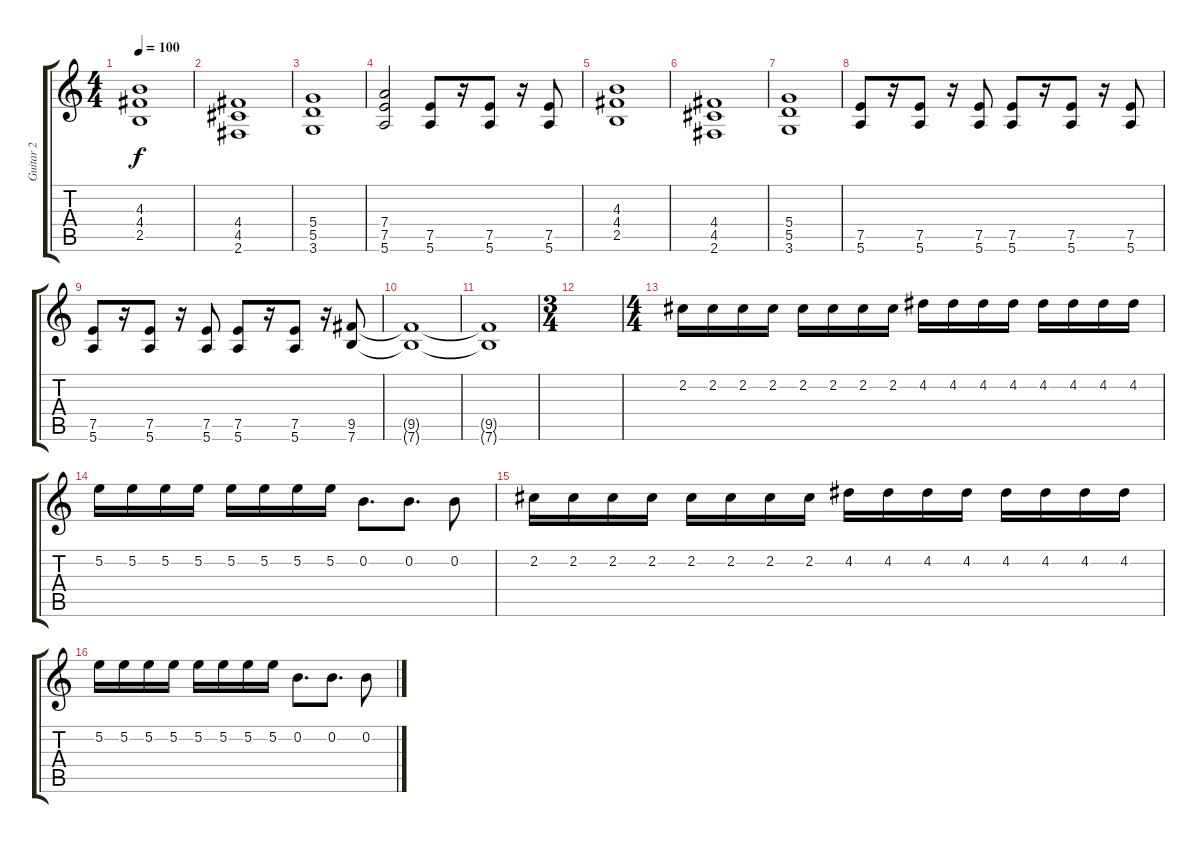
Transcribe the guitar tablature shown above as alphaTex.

\track ("Guitar 2" "Guitar 2") {instrument overdrivenguitar}
\staff {score tabs}
\tuning (E4 B3 G3 D3 A2 E2) {hide}
\ts (4 4)
\tempo 100
\clef g2
\ks c
(4.3 4.4 2.5).1{dy f} |
(4.4 4.5 2.6).1 |
(5.4 5.5 3.6).1 |
(7.4 7.5 5.6).2 (7.5 5.6).8 r.16 (7.5 5.6).8 r.16 (7.5 5.6).8 |
(4.3 4.4 2.5).1 |
(4.4 4.5 2.6).1 |
(5.4 5.5 3.6).1 |
(7.5 5.6).8 r.16 (7.5 5.6).8 r.16 (7.5 5.6).8 (7.5 5.6).8 r.16 (7.5 5.6).8 r.16 (7.5 5.6).8 |
(7.5 5.6).8 r.16 (7.5 5.6).8 r.16 (7.5 5.6).8 (7.5 5.6).8 r.16 (7.5 5.6).8 r.16 (9.5 7.6).8 |
(9.5{t} 7.6{t}).1 |
(9.5{t} 7.6{t}).1 |
\ts (3 4)
|
\ts (4 4)
2.2.16 2.2.16 2.2.16 2.2.16 2.2.16 2.2.16 2.2.16 2.2.16 4.2.16 4.2.16 4.2.16 4.2.16 4.2.16 4.2.16 4.2.16 4.2.16 |
5.2.16 5.2.16 5.2.16 5.2.16 5.2.16 5.2.16 5.2.16 5.2.16 0.2.8{d} 0.2.8{d} 0.2.8 |
2.2.16 2.2.16 2.2.16 2.2.16 2.2.16 2.2.16 2.2.16 2.2.16 4.2.16 4.2.16 4.2.16 4.2.16 4.2.16 4.2.16 4.2.16 4.2.16 |
5.2.16 5.2.16 5.2.16 5.2.16 5.2.16 5.2.16 5.2.16 5.2.16 0.2.8{d} 0.2.8{d} 0.2.8
